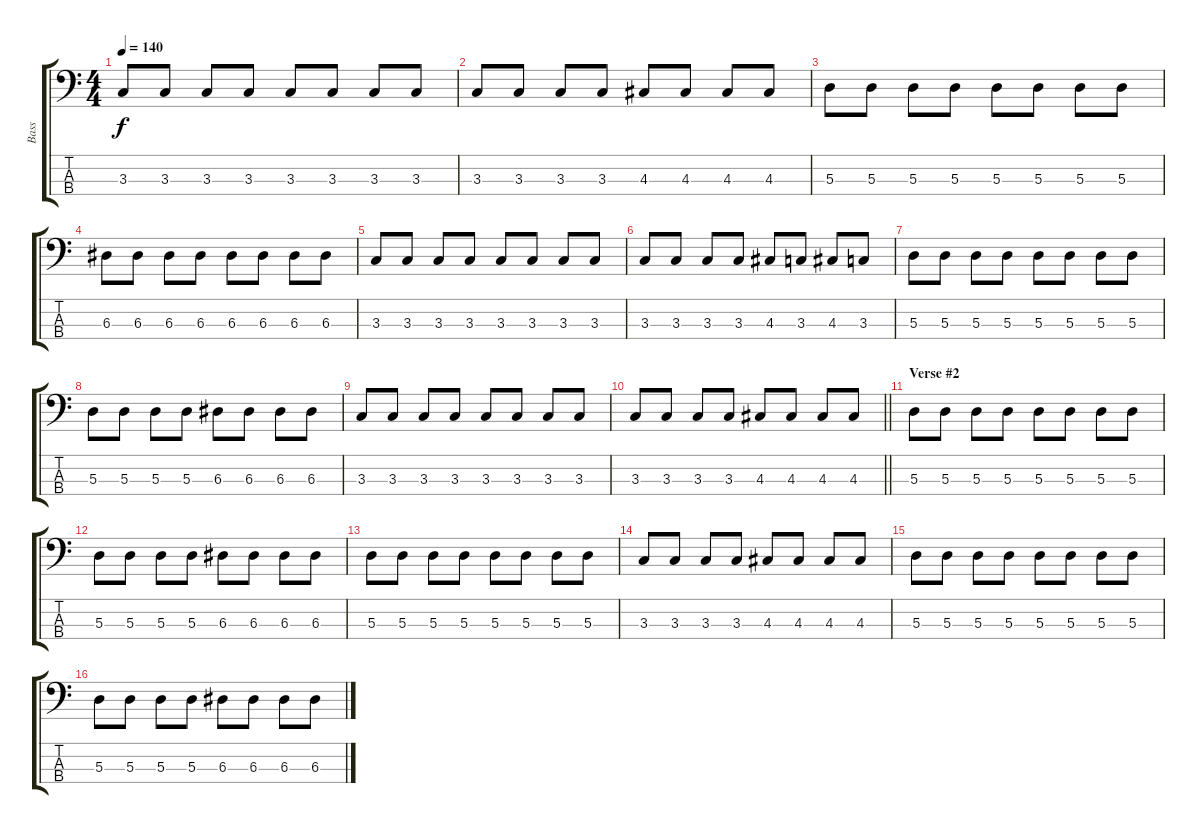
\track ("Bass" "Bass") {instrument electricbasspick}
\staff {score tabs}
\tuning (G2 D2 A1 E1) {hide}
\ts (4 4)
\tempo 140
\clef f4
\ks c
3.3.8{dy f} 3.3.8 3.3.8 3.3.8 3.3.8 3.3.8 3.3.8 3.3.8 |
3.3.8 3.3.8 3.3.8 3.3.8 4.3.8 4.3.8 4.3.8 4.3.8 |
5.3.8 5.3.8 5.3.8 5.3.8 5.3.8 5.3.8 5.3.8 5.3.8 |
6.3.8 6.3.8 6.3.8 6.3.8 6.3.8 6.3.8 6.3.8 6.3.8 |
3.3.8 3.3.8 3.3.8 3.3.8 3.3.8 3.3.8 3.3.8 3.3.8 |
3.3.8 3.3.8 3.3.8 3.3.8 4.3.8 3.3.8 4.3.8 3.3.8 |
5.3.8 5.3.8 5.3.8 5.3.8 5.3.8 5.3.8 5.3.8 5.3.8 |
5.3.8 5.3.8 5.3.8 5.3.8 6.3.8 6.3.8 6.3.8 6.3.8 |
3.3.8 3.3.8 3.3.8 3.3.8 3.3.8 3.3.8 3.3.8 3.3.8 |
\barLineRight lightlight
3.3.8 3.3.8 3.3.8 3.3.8 4.3.8 4.3.8 4.3.8 4.3.8 |
\section ("" "Verse #2")
5.3.8 5.3.8 5.3.8 5.3.8 5.3.8 5.3.8 5.3.8 5.3.8 |
5.3.8 5.3.8 5.3.8 5.3.8 6.3.8 6.3.8 6.3.8 6.3.8 |
5.3.8 5.3.8 5.3.8 5.3.8 5.3.8 5.3.8 5.3.8 5.3.8 |
3.3.8 3.3.8 3.3.8 3.3.8 4.3.8 4.3.8 4.3.8 4.3.8 |
5.3.8 5.3.8 5.3.8 5.3.8 5.3.8 5.3.8 5.3.8 5.3.8 |
5.3.8 5.3.8 5.3.8 5.3.8 6.3.8 6.3.8 6.3.8 6.3.8
